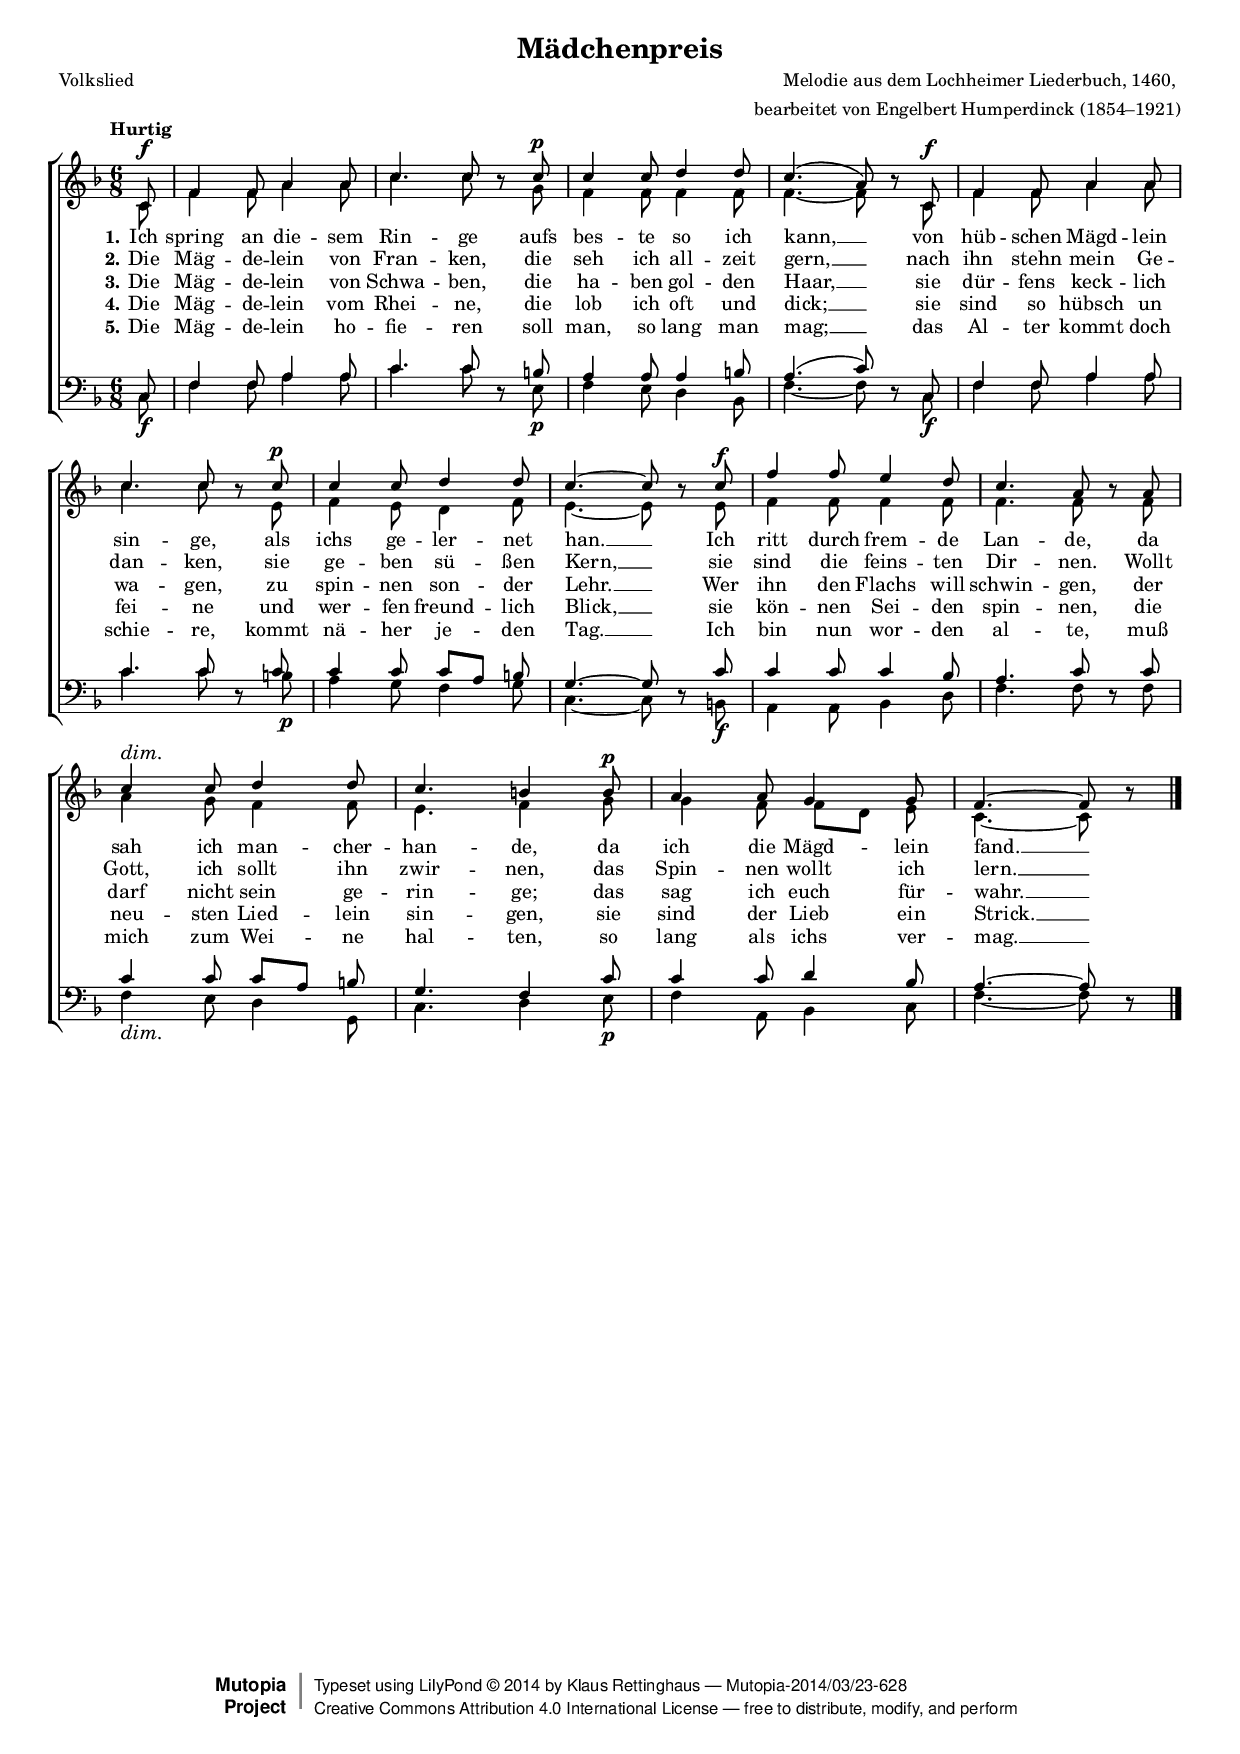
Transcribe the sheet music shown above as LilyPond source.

#(set-global-staff-size 15.5) 

\version "2.18.0" 

global = { \key f \major \time 6/8 \tempo "Hurtig" } 

SMaedchenpreis = \relative f' { 
\revert Rest.direction 
\partial 8 
c8\f f4 f8 a4 a8 c4. c8 r 
c8\p c4 c8 d4 d8 c4.( a8) r 
c,8\f f4 f8 a4 a8 c4. c8 r 
c8\p c4 c8 d4 d8 c4.~ c8 r 
c8\f f4 f8 e4 d8 c4. a8 r 
a8 c4\dim c8 d4 d8 c4. b4 
b8\p a4 a8 g4 g8 f4.~ f8 r 
\bar "|." 
} 

AMaedchenpreis = \relative f' { 
\partial 8 
c8 f4 f8 a4 a8 c4. c8 s 
g8 f4 f8 f4 f8 f4.~ f8 s 
c8 f4 f8 a4 a8 c4. c8 s 
e,8 f4 e8 d4 f8 e4.~ e8 s 
e8 f4 f8 f4 f8 f4. f8 s 
f8 a4 g8 f4 f8 e4. f4 
g8 g4 f8 f8[ d] e c4.~ c8 s 
\bar "|." 
} 

TMaedchenpreis = \relative f { 
\partial 8 
c8 f4 f8 a4 a8 c4. c8 s 
b8 a4 a8 a4 b8 a4.( c8) s 
c,8 f4 f8 a4 a8 c4. c8 s 
c8 c4 c8 c8[ a] b g4.~ g8 s 
c8 c4 c8 c4 bes8 a4. c8 s 
c8 c4 c8 c8[ a] b g4. f4 
c'8 c4 c8 d4 bes8 a4.~ a8 s 
\bar "|." 
} 

BMaedchenpreis = \relative f { 
\revert Rest.direction 
\partial 8 
c8\f f4 f8 a4 a8 c4. c8 r 
e,8\p f4 e8 d4 bes8 f'4.~ f8 r 
c8\f f4 f8 a4 a8 c4. c8 r 
b8\p a4 g8 f4 g8 c,4.~ c8 r 
b!8\f a4 a8 bes4 d8 f4. f8 r 
f8 f4\dim e8 d4 g,8 c4. d4 
e8\p f4 a,8 bes4 c8 f4.~ f8 r 
\bar "|." 
} 


LMaedchenpreisA = \lyricmode { 
\set stanza = "1." 
Ich spring an die -- sem Rin -- ge 
aufs bes -- te so ich kann, __ 
von hüb -- schen Mägd -- lein sin -- ge, 
als ichs ge -- ler -- net han. __ 
Ich ritt durch frem -- de Lan -- de, 
da sah ich man -- cher -- han -- de, 
da ich die Mägd -- lein fand. __ 
} 

LMaedchenpreisB = \lyricmode { 
\set stanza = "2." 
Die Mäg -- de -- lein von Fran -- ken, 
die seh ich all -- zeit gern, __ 
nach ihn stehn mein Ge -- dan -- ken, 
sie ge -- ben sü -- ßen Kern, __ 
sie sind die feins -- ten Dir -- nen. 
Wollt Gott, ich sollt ihn zwir -- nen, 
das Spin -- nen wollt ich lern. __ 
} 

LMaedchenpreisC = \lyricmode { 
\set stanza = "3." 
Die Mäg -- de -- lein von Schwa -- ben, 
die ha -- ben gol -- den Haar, __ 
sie dür -- fens keck -- lich wa -- gen, 
zu spin -- nen son -- der Lehr. __ 
Wer ihn den Flachs will schwin -- gen, 
der darf nicht sein ge -- rin -- ge; 
das sag ich euch für -- wahr. __ 
} 

LMaedchenpreisD = \lyricmode { 
\set stanza = "4." 
Die Mäg -- de -- lein vom Rhei -- ne, 
die lob ich oft und dick; __ 
sie sind so hübsch un fei -- ne 
und wer -- fen freund -- lich Blick, __ 
sie kön -- nen Sei -- den spin -- nen, 
die neu -- sten Lied -- lein sin -- gen, 
sie sind der Lieb ein Strick. __ 
} 

LMaedchenpreisE = \lyricmode { 
\set stanza = "5." 
Die Mäg -- de -- lein ho -- fie -- ren 
soll man, so lang man mag; __ 
das Al -- ter kommt doch schie -- re, 
kommt nä -- her je -- den Tag. __ 
Ich bin nun wor -- den al -- te, 
muß mich zum Wei -- ne hal -- ten, 
so lang als ichs ver -- mag. __ 
} 

%--------------------

\header { 
 kaisernumber = "290" 
 comment = "Könnte auch in G dur gesungen werden" 
 footnote = "" 
 
 title = "Mädchenpreis" 
 subtitle = "" 
 composer = "Melodie aus dem Lochheimer Liederbuch, 1460, " 
 opus = "" 
 arranger = "bearbeitet von Engelbert Humperdinck (1854–1921)" 
 poet = "Volkslied" 
 
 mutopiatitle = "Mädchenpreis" 
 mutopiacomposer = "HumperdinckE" 
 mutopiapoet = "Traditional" 
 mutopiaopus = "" 
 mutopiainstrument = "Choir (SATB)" 
 date = "1910s" 
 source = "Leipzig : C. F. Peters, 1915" 
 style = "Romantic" 
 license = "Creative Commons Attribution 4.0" 
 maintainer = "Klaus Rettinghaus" 
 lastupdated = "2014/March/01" 
 
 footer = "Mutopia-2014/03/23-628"
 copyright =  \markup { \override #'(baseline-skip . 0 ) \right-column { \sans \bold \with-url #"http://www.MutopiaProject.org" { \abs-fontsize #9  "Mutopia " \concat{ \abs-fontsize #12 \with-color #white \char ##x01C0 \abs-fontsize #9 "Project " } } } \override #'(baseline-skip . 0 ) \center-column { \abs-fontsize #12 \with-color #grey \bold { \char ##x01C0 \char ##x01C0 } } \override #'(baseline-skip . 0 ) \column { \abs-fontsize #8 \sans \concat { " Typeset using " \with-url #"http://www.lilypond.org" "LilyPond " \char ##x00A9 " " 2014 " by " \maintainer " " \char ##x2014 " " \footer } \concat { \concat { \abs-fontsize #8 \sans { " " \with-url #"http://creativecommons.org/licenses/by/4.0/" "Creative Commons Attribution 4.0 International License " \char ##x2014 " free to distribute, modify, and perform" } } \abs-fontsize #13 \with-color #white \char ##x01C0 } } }
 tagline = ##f
} 

\score {
{
\context ChoirStaff 
	<< 
	\context Staff = women 
	<< 
	\set Staff.midiInstrument = "voice oohs" 
			\clef "G" 
			\context Voice = Sopran { \voiceOne 
				<< 
				\autoBeamOff 
				\dynamicUp 
%				\transpose f g 
				{ \global \SMaedchenpreis } 
				>> } 
			\context Voice = Alt { \voiceTwo 
 				<< 
				\autoBeamOff 
				\dynamicDown 
%				\transpose f g 
				{ \global \AMaedchenpreis } 
				>> } 
			>> 
	\context Lyrics = verseone 
	\context Lyrics = versetwo 
	\context Lyrics = versethree 
	\context Lyrics = versefour 
	\context Lyrics = versefive 
	\context Staff = men 
	<< 
	\set Staff.midiInstrument = "voice oohs" 
			\clef "F" 
			\context Voice = Tenor { \voiceOne 
				<< 
				\autoBeamOff 
				\dynamicUp 
%				\transpose f g 
				{ \global \TMaedchenpreis } 
				>> } 
			\context Voice = Bass { \voiceTwo 
				<< 
				\autoBeamOff 
				\dynamicDown 
%				\transpose f g 
				{ \global \BMaedchenpreis } 
				>> } 
		>> 
	\context Lyrics = verseone \lyricsto Sopran \LMaedchenpreisA 
	\context Lyrics = versetwo \lyricsto Sopran \LMaedchenpreisB 
	\context Lyrics = versethree \lyricsto Sopran \LMaedchenpreisC 
	\context Lyrics = versefour \lyricsto Sopran \LMaedchenpreisD 
	\context Lyrics = versefive \lyricsto Sopran \LMaedchenpreisE 
	>> 
}

\layout {
indent = 0.0\cm
\context {\Score 
\remove "Bar_number_engraver"
\override DynamicTextSpanner.style = #'none 
\override BreathingSign.text = #(make-musicglyph-markup "scripts.rvarcomma") 
}
}

\midi {
\tempo 4.=92
}

}
